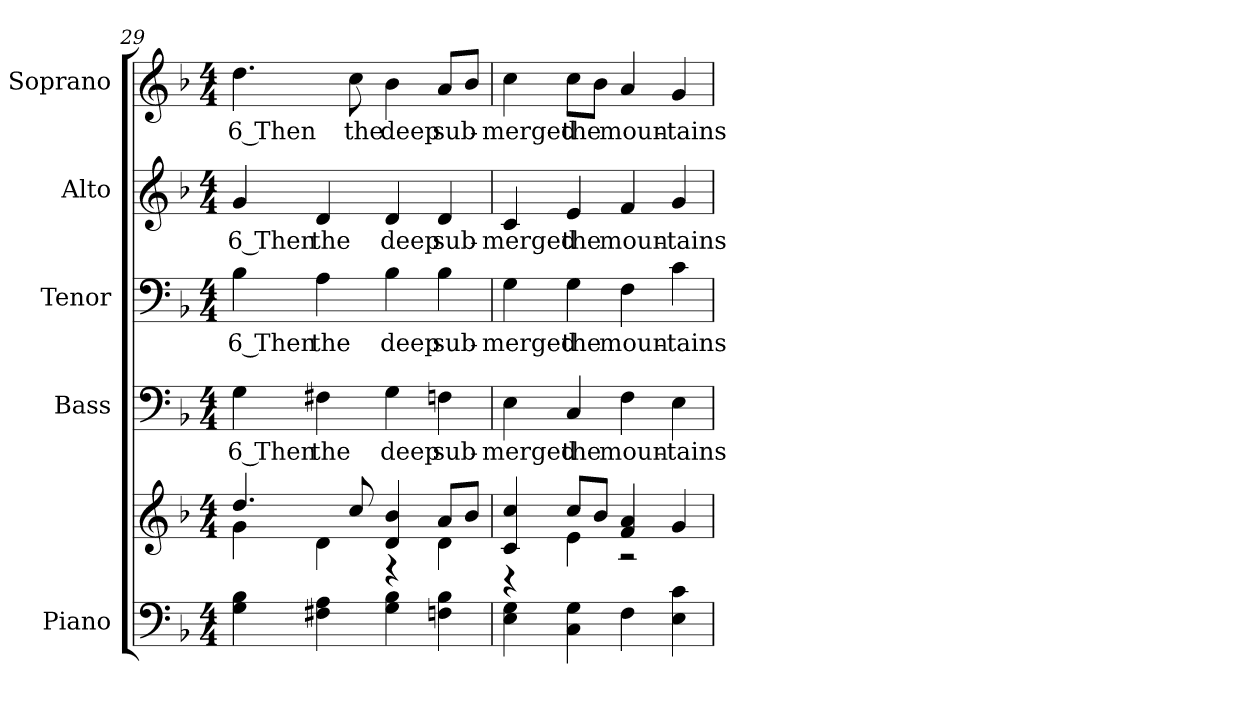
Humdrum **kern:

**kern	**kern	**kern	**text	**kern	**text	**kern	**text	**kern	**text
*part5	*part5	*part4	*part4	*part3	*part3	*part2	*part2	*part1	*part1
*staff6	*staff5	*staff4	*staff4	*staff3	*staff3	*staff2	*staff2	*staff1	*staff1
*I"Piano	*	*I"Bass	*	*I"Tenor	*	*I"Alto	*	*I"Soprano	*
*I'Pno.	*	*I'B.	*	*I'T.	*	*I'A.	*	*I'S.	*
!!LO:LB:g=z
*clefF4	*clefG2	*clefF4	*	*clefF4	*	*clefG2	*	*clefG2	*
*k[b-]	*k[b-]	*k[b-]	*	*k[b-]	*	*k[b-]	*	*k[b-]	*
*F:	*F:	*F:	*	*F:	*	*F:	*	*F:	*
*M4/4	*M4/4	*M4/4	*	*M4/4	*	*M4/4	*	*M4/4	*
=29	=29	=29	=29	=29	=29	=29	=29	=29	=29
*	*^	*	*	*	*	*	*	*	*
!	!	!	!	!LO:LY:b:color=#000000	!	!	!	!	!	!
!	!	!	!	!	!	!LO:LY:b:color=#000000	!	!	!	!
!	!	!	!	!	!	!	!	!LO:LY:b:color=#000000	!	!
!	!	!	!	!	!	!	!	!	!	!LO:LY:b:color=#000000
4Gi\ 4B-i	4.ddi/	4gi\	4Gi\	6 Then	4B-i\	6 Then	4gi/	6 Then	4.ddi\	6 Then
!	!	!	!	!LO:LY:b:color=#000000	!	!	!	!	!	!
!	!	!	!	!	!	!LO:LY:b:color=#000000	!	!	!	!
!	!	!	!	!	!	!	!	!LO:LY:b:color=#000000	!	!
4F#Xi\ 4Ai	.	4di\	4F#Xi\	the	4Ai\	the	4di/	the	.	.
!	!	!	!	!	!	!	!	!	!	!LO:LY:b:color=#000000
.	8cci/	.	.	.	.	.	.	.	8cci\	the
!	!	!	!	!LO:LY:b:color=#000000	!	!	!	!	!	!
!	!	!	!	!	!	!LO:LY:b:color=#000000	!	!	!	!
!	!	!	!	!	!	!	!	!LO:LY:b:color=#000000	!	!
!	!	!	!	!	!	!	!	!	!	!LO:LY:b:color=#000000
4Gi\ 4B-i	4di/ 4b-i	4r	4Gi\	deep	4B-i\	deep	4di/	deep	4b-i\	deep
!	!	!	!	!LO:LY:b:color=#000000	!	!	!	!	!	!
!	!	!	!	!	!	!LO:LY:b:color=#000000	!	!	!	!
!	!	!	!	!	!	!	!	!LO:LY:b:color=#000000	!	!
!	!	!	!	!	!	!	!	!	!	!LO:LY:b:color=#000000
4Fni\ 4B-i	8ai/L	4di\	4Fni\	sub-	4B-i\	sub-	4di/	sub-	8ai/L	sub-
.	8b-i/J	.	.	.	.	.	.	.	8b-i/J	.
=30	=30	=30	=30	=30	=30	=30	=30	=30	=30	=30
!	!	!	!	!LO:LY:b:color=#000000	!	!	!	!	!	!
!	!	!	!	!	!	!LO:LY:b:color=#000000	!	!	!	!
!	!	!	!	!	!	!	!	!LO:LY:b:color=#000000	!	!
!	!	!	!	!	!	!	!	!	!	!LO:LY:b:color=#000000
4Ei\ 4Gi	4ci/ 4cci	4r	4Ei\	-merged	4Gi\	-merged	4ci/	-merged	4cci\	-merged
!	!	!	!	!LO:LY:b:color=#000000	!	!	!	!	!	!
!	!	!	!	!	!	!LO:LY:b:color=#000000	!	!	!	!
!	!	!	!	!	!	!	!	!LO:LY:b:color=#000000	!	!
!	!	!	!	!	!	!	!	!	!	!LO:LY:b:color=#000000
4Ci\ 4Gi	8cci/L	4ei\	4Ci/	the	4Gi\	the	4ei/	the	8cci\L	the
.	8b-i/J	.	.	.	.	.	.	.	8b-i\J	.
!	!	!	!	!LO:LY:b:color=#000000	!	!	!	!	!	!
!	!	!	!	!	!	!LO:LY:b:color=#000000	!	!	!	!
!	!	!	!	!	!	!	!	!LO:LY:b:color=#000000	!	!
!	!	!	!	!	!	!	!	!	!	!LO:LY:b:color=#000000
4Fi\	4fi/ 4ai	2r	4Fi\	moun-	4Fi\	moun-	4fi/	moun-	4ai/	moun-
!	!	!	!	!LO:LY:b:color=#000000	!	!	!	!	!	!
!	!	!	!	!	!	!LO:LY:b:color=#000000	!	!	!	!
!	!	!	!	!	!	!	!	!LO:LY:b:color=#000000	!	!
!	!	!	!	!	!	!	!	!	!	!LO:LY:b:color=#000000
4Ei\ 4ci	4gi/	.	4Ei\	-tains	4ci\	-tains	4gi/	-tains	4gi/	-tains
*	*v	*v	*	*	*	*	*	*	*	*
=	=	=	=	=	=	=	=	=	=
*-	*-	*-	*-	*-	*-	*-	*-	*-	*-
